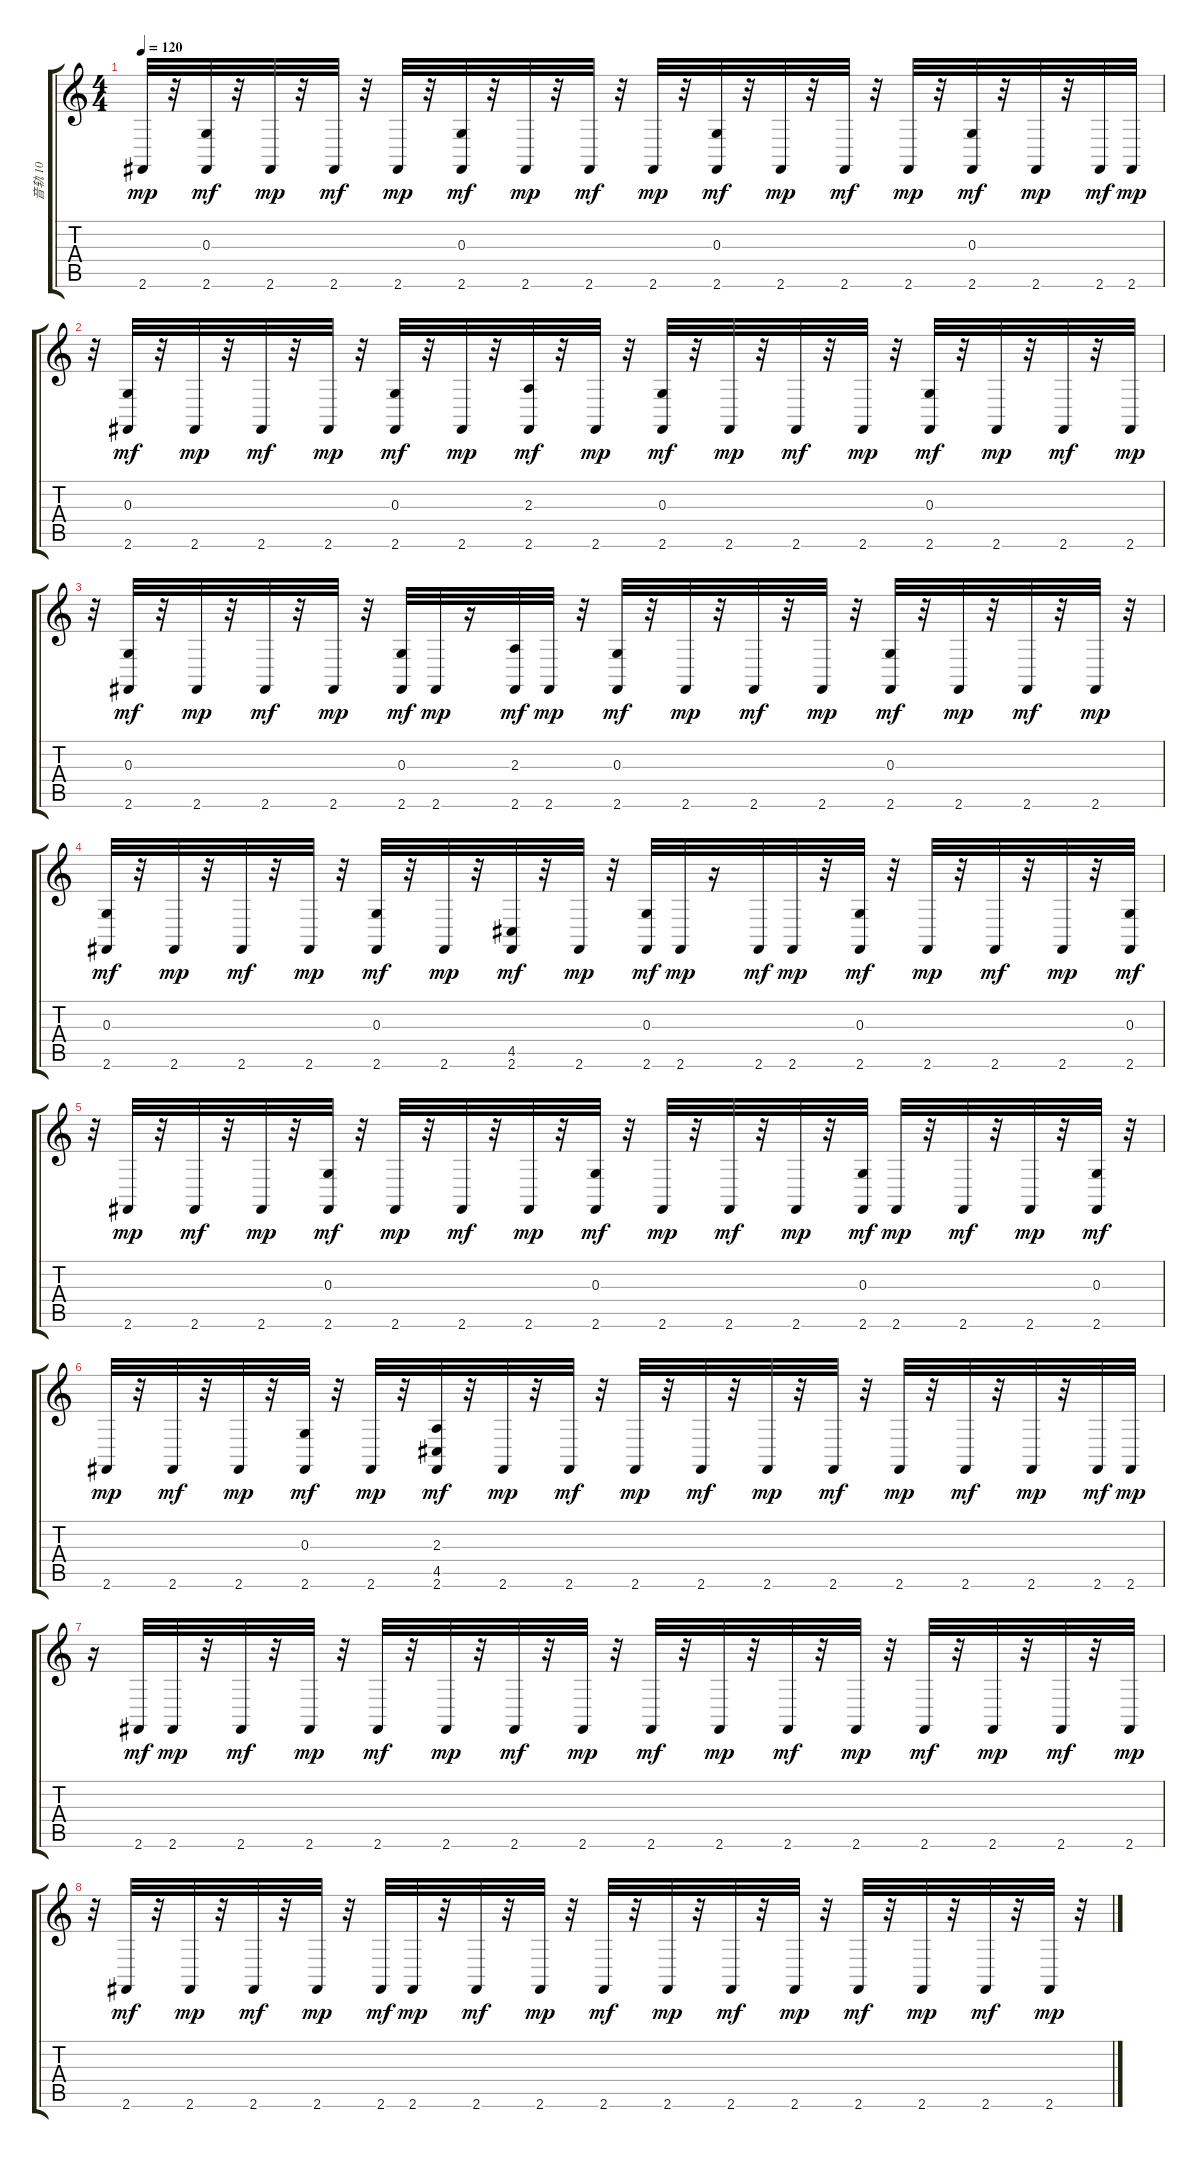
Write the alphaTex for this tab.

\track ("音轨 10" "音轨 10") {instrument acousticgrandpiano}
\staff {score tabs}
\tuning (E4 B3 G3 D3 A2 E2) {hide}
\ts (4 4)
\tempo 120
\clef g2
\ks c
2.6.32{dy mp} r.32 (0.3 2.6).32{dy mf} r.32 2.6.32{dy mp} r.32 2.6.32{dy mf} r.32 2.6.32{dy mp} r.32 (0.3 2.6).32{dy mf} r.32 2.6.32{dy mp} r.32 2.6.32{dy mf} r.32 2.6.32{dy mp} r.32 (0.3 2.6).32{dy mf} r.32 2.6.32{dy mp} r.32 2.6.32{dy mf} r.32 2.6.32{dy mp} r.32 (0.3 2.6).32{dy mf} r.32 2.6.32{dy mp} r.32 2.6.32{dy mf} 2.6.32{dy mp} |
r.32 (0.3 2.6).32{dy mf} r.32 2.6.32{dy mp} r.32 2.6.32{dy mf} r.32 2.6.32{dy mp} r.32 (0.3 2.6).32{dy mf} r.32 2.6.32{dy mp} r.32 (2.3 2.6).32{dy mf} r.32 2.6.32{dy mp} r.32 (0.3 2.6).32{dy mf} r.32 2.6.32{dy mp} r.32 2.6.32{dy mf} r.32 2.6.32{dy mp} r.32 (0.3 2.6).32{dy mf} r.32 2.6.32{dy mp} r.32 2.6.32{dy mf} r.32 2.6.32{dy mp} |
r.32 (0.3 2.6).32{dy mf} r.32 2.6.32{dy mp} r.32 2.6.32{dy mf} r.32 2.6.32{dy mp} r.32 (0.3 2.6).32{dy mf} 2.6.32{dy mp} r.16 (2.3 2.6).32{dy mf} 2.6.32{dy mp} r.32 (0.3 2.6).32{dy mf} r.32 2.6.32{dy mp} r.32 2.6.32{dy mf} r.32 2.6.32{dy mp} r.32 (0.3 2.6).32{dy mf} r.32 2.6.32{dy mp} r.32 2.6.32{dy mf} r.32 2.6.32{dy mp} r.32 |
(0.3 2.6).32{dy mf} r.32 2.6.32{dy mp} r.32 2.6.32{dy mf} r.32 2.6.32{dy mp} r.32 (0.3 2.6).32{dy mf} r.32 2.6.32{dy mp} r.32 (4.5 2.6).32{dy mf} r.32 2.6.32{dy mp} r.32 (0.3 2.6).32{dy mf} 2.6.32{dy mp} r.16 2.6.32{dy mf} 2.6.32{dy mp} r.32 (0.3 2.6).32{dy mf} r.32 2.6.32{dy mp} r.32 2.6.32{dy mf} r.32 2.6.32{dy mp} r.32 (0.3 2.6).32{dy mf} |
r.32 2.6.32{dy mp} r.32 2.6.32{dy mf} r.32 2.6.32{dy mp} r.32 (0.3 2.6).32{dy mf} r.32 2.6.32{dy mp} r.32 2.6.32{dy mf} r.32 2.6.32{dy mp} r.32 (0.3 2.6).32{dy mf} r.32 2.6.32{dy mp} r.32 2.6.32{dy mf} r.32 2.6.32{dy mp} r.32 (0.3 2.6).32{dy mf} 2.6.32{dy mp} r.32 2.6.32{dy mf} r.32 2.6.32{dy mp} r.32 (0.3 2.6).32{dy mf} r.32 |
2.6.32{dy mp} r.32 2.6.32{dy mf} r.32 2.6.32{dy mp} r.32 (0.3 2.6).32{dy mf} r.32 2.6.32{dy mp} r.32 (2.3 4.5 2.6).32{dy mf} r.32 2.6.32{dy mp} r.32 2.6.32{dy mf} r.32 2.6.32{dy mp} r.32 2.6.32{dy mf} r.32 2.6.32{dy mp} r.32 2.6.32{dy mf} r.32 2.6.32{dy mp} r.32 2.6.32{dy mf} r.32 2.6.32{dy mp} r.32 2.6.32{dy mf} 2.6.32{dy mp} |
r.16 2.6.32{dy mf} 2.6.32{dy mp} r.32 2.6.32{dy mf} r.32 2.6.32{dy mp} r.32 2.6.32{dy mf} r.32 2.6.32{dy mp} r.32 2.6.32{dy mf} r.32 2.6.32{dy mp} r.32 2.6.32{dy mf} r.32 2.6.32{dy mp} r.32 2.6.32{dy mf} r.32 2.6.32{dy mp} r.32 2.6.32{dy mf} r.32 2.6.32{dy mp} r.32 2.6.32{dy mf} r.32 2.6.32{dy mp} |
r.32 2.6.32{dy mf} r.32 2.6.32{dy mp} r.32 2.6.32{dy mf} r.32 2.6.32{dy mp} r.32 2.6.32{dy mf} 2.6.32{dy mp} r.32 2.6.32{dy mf} r.32 2.6.32{dy mp} r.32 2.6.32{dy mf} r.32 2.6.32{dy mp} r.32 2.6.32{dy mf} r.32 2.6.32{dy mp} r.32 2.6.32{dy mf} r.32 2.6.32{dy mp} r.32 2.6.32{dy mf} r.32 2.6.32{dy mp} r.32
